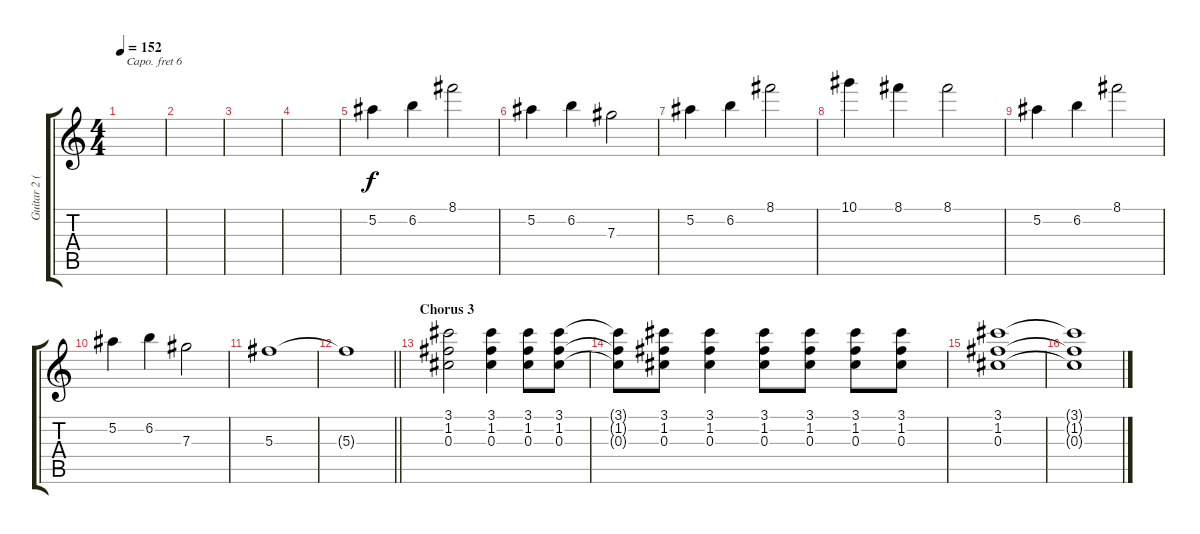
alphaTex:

\track ("Guitar 2 (Clean)" "Guitar 2 (") {instrument electricguitarjazz}
\staff {score tabs}
\capo 6
\tuning (E4 B3 G3 D3 A2 D2) {hide}
\ts (4 4)
\tempo 152
\clef g2
\ks c
|
|
|
|
5.2.4{dy f volume 11 balance 12 instrument distortionguitar} 6.2.4 8.1.2 |
5.2.4 6.2.4 7.3.2 |
5.2.4 6.2.4 8.1.2 |
10.1.4 8.1.4 8.1.2 |
5.2.4 6.2.4 8.1.2 |
5.2.4 6.2.4 7.3.2 |
5.3.1 |
\barLineRight lightlight
5.3{t}.1 |
\section ("" "Chorus 3")
(3.1 1.2 0.3).2{volume 10 balance 4 instrument electricguitarjazz} (3.1 1.2 0.3).4 (3.1 1.2 0.3).8 (3.1 1.2 0.3).8 |
(3.1{t} 1.2{t} 0.3{t}).8 (3.1 1.2 0.3).8 (3.1 1.2 0.3).4 (3.1 1.2 0.3).8 (3.1 1.2 0.3).8 (3.1 1.2 0.3).8 (3.1 1.2 0.3).8 |
(3.1 1.2 0.3).1 |
(3.1{t} 1.2{t} 0.3{t}).1
